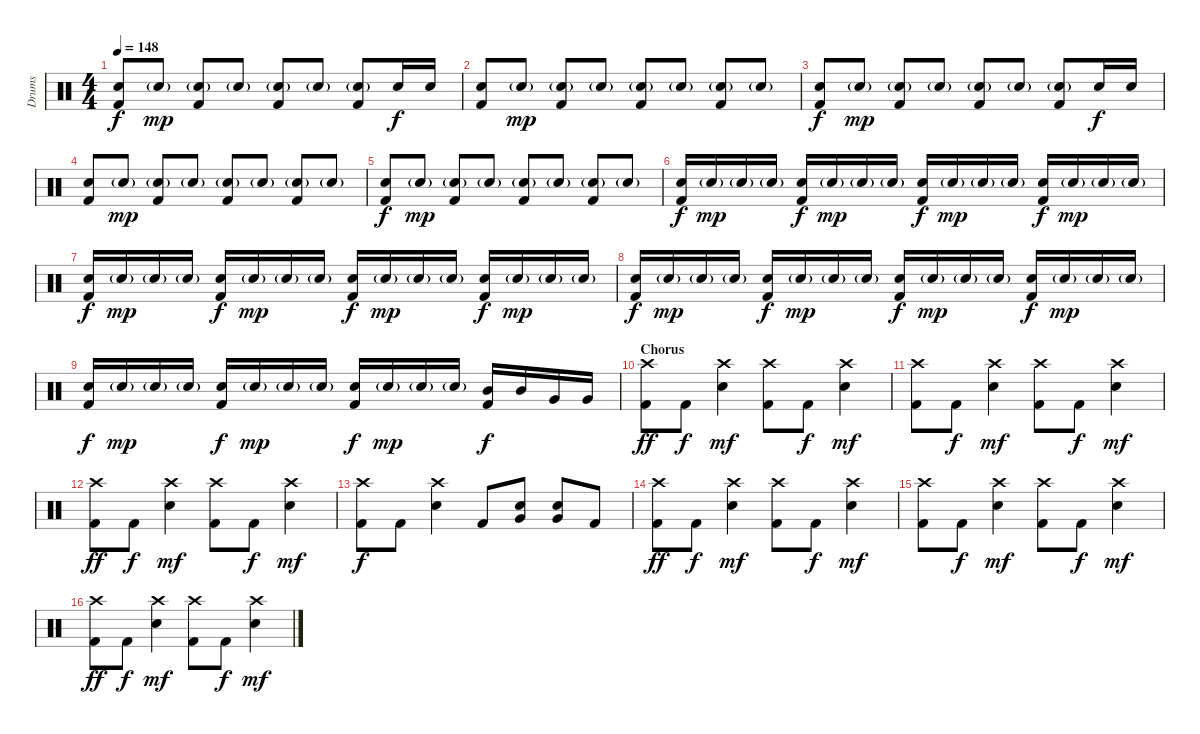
\track ("Drums" "Drums") {instrument percussion}
\staff {score}
\articulation defaults
\ts (4 4)
\tempo 148
\clef neutral
\ks c
("Electric Snare (hit)" "Kick (hit) 2").8{dy f} "Electric Snare (hit)"{g}.8{dy mp} ("Electric Snare (hit)"{g} "Kick (hit) 2").8 "Electric Snare (hit)"{g}.8 ("Electric Snare (hit)"{g} "Kick (hit) 2").8 "Electric Snare (hit)"{g}.8 ("Electric Snare (hit)"{g} "Kick (hit) 2").8 "Electric Snare (hit)".16{dy f} "Electric Snare (hit)".16 |
("Electric Snare (hit)" "Kick (hit) 2").8 "Electric Snare (hit)"{g}.8{dy mp} ("Electric Snare (hit)"{g} "Kick (hit) 2").8 "Electric Snare (hit)"{g}.8 ("Electric Snare (hit)"{g} "Kick (hit) 2").8 "Electric Snare (hit)"{g}.8 ("Electric Snare (hit)"{g} "Kick (hit) 2").8 "Electric Snare (hit)"{g}.8 |
("Electric Snare (hit)" "Kick (hit) 2").8{dy f} "Electric Snare (hit)"{g}.8{dy mp} ("Electric Snare (hit)"{g} "Kick (hit) 2").8 "Electric Snare (hit)"{g}.8 ("Electric Snare (hit)"{g} "Kick (hit) 2").8 "Electric Snare (hit)"{g}.8 ("Electric Snare (hit)"{g} "Kick (hit) 2").8 "Electric Snare (hit)".16{dy f} "Electric Snare (hit)".16 |
("Electric Snare (hit)" "Kick (hit) 2").8 "Electric Snare (hit)"{g}.8{dy mp} ("Electric Snare (hit)"{g} "Kick (hit) 2").8 "Electric Snare (hit)"{g}.8 ("Electric Snare (hit)"{g} "Kick (hit) 2").8 "Electric Snare (hit)"{g}.8 ("Electric Snare (hit)"{g} "Kick (hit) 2").8 "Electric Snare (hit)"{g}.8 |
("Electric Snare (hit)" "Kick (hit) 2").8{dy f} "Electric Snare (hit)"{g}.8{dy mp} ("Electric Snare (hit)"{g} "Kick (hit) 2").8 "Electric Snare (hit)"{g}.8 ("Electric Snare (hit)"{g} "Kick (hit) 2").8 "Electric Snare (hit)"{g}.8 ("Electric Snare (hit)"{g} "Kick (hit) 2").8 "Electric Snare (hit)"{g}.8 |
("Electric Snare (hit)" "Kick (hit) 2").16{dy f} "Electric Snare (hit)"{g}.16{dy mp} "Electric Snare (hit)"{g}.16 "Electric Snare (hit)"{g}.16 ("Electric Snare (hit)" "Kick (hit) 2").16{dy f} "Electric Snare (hit)"{g}.16{dy mp} "Electric Snare (hit)"{g}.16 "Electric Snare (hit)"{g}.16 ("Electric Snare (hit)" "Kick (hit) 2").16{dy f} "Electric Snare (hit)"{g}.16{dy mp} "Electric Snare (hit)"{g}.16 "Electric Snare (hit)"{g}.16 ("Electric Snare (hit)" "Kick (hit) 2").16{dy f} "Electric Snare (hit)"{g}.16{dy mp} "Electric Snare (hit)"{g}.16 "Electric Snare (hit)"{g}.16 |
("Electric Snare (hit)" "Kick (hit) 2").16{dy f} "Electric Snare (hit)"{g}.16{dy mp} "Electric Snare (hit)"{g}.16 "Electric Snare (hit)"{g}.16 ("Electric Snare (hit)" "Kick (hit) 2").16{dy f} "Electric Snare (hit)"{g}.16{dy mp} "Electric Snare (hit)"{g}.16 "Electric Snare (hit)"{g}.16 ("Electric Snare (hit)" "Kick (hit) 2").16{dy f} "Electric Snare (hit)"{g}.16{dy mp} "Electric Snare (hit)"{g}.16 "Electric Snare (hit)"{g}.16 ("Electric Snare (hit)" "Kick (hit) 2").16{dy f} "Electric Snare (hit)"{g}.16{dy mp} "Electric Snare (hit)"{g}.16 "Electric Snare (hit)"{g}.16 |
("Electric Snare (hit)" "Kick (hit) 2").16{dy f} "Electric Snare (hit)"{g}.16{dy mp} "Electric Snare (hit)"{g}.16 "Electric Snare (hit)"{g}.16 ("Electric Snare (hit)" "Kick (hit) 2").16{dy f} "Electric Snare (hit)"{g}.16{dy mp} "Electric Snare (hit)"{g}.16 "Electric Snare (hit)"{g}.16 ("Electric Snare (hit)" "Kick (hit) 2").16{dy f} "Electric Snare (hit)"{g}.16{dy mp} "Electric Snare (hit)"{g}.16 "Electric Snare (hit)"{g}.16 ("Electric Snare (hit)" "Kick (hit) 2").16{dy f} "Electric Snare (hit)"{g}.16{dy mp} "Electric Snare (hit)"{g}.16 "Electric Snare (hit)"{g}.16 |
("Electric Snare (hit)" "Kick (hit) 2").16{dy f} "Electric Snare (hit)"{g}.16{dy mp} "Electric Snare (hit)"{g}.16 "Electric Snare (hit)"{g}.16 ("Electric Snare (hit)" "Kick (hit) 2").16{dy f} "Electric Snare (hit)"{g}.16{dy mp} "Electric Snare (hit)"{g}.16 "Electric Snare (hit)"{g}.16 ("Electric Snare (hit)" "Kick (hit) 2").16{dy f} "Electric Snare (hit)"{g}.16{dy mp} "Electric Snare (hit)"{g}.16 "Electric Snare (hit)"{g}.16 ("Mid Tom (hit)" "Kick (hit) 2").16{dy f} "Mid Tom (hit)".16 "Very Low Tom (hit)".16 "Very Low Tom (hit)".16 |
\section ("" "Chorus")
("Crash high (hit)" "Kick (hit) 2").8{dy ff} "Kick (hit) 2".8{dy f} ("Crash high (hit)" "Electric Snare (hit)").4{dy mf} ("Crash high (hit)" "Kick (hit) 2").8 "Kick (hit) 2".8{dy f} ("Crash high (hit)" "Electric Snare (hit)").4{dy mf} |
("Crash high (hit)" "Kick (hit) 2").8 "Kick (hit) 2".8{dy f} ("Crash high (hit)" "Electric Snare (hit)").4{dy mf} ("Crash high (hit)" "Kick (hit) 2").8 "Kick (hit) 2".8{dy f} ("Crash high (hit)" "Electric Snare (hit)").4{dy mf} |
("Crash high (hit)" "Kick (hit) 2").8{dy ff} "Kick (hit) 2".8{dy f} ("Crash high (hit)" "Electric Snare (hit)").4{dy mf} ("Crash high (hit)" "Kick (hit) 2").8 "Kick (hit) 2".8{dy f} ("Crash high (hit)" "Electric Snare (hit)").4{dy mf} |
("Crash high (hit)" "Kick (hit) 2").8{dy f} "Kick (hit) 2".8 ("Crash high (hit)" "Electric Snare (hit)").4 "Kick (hit) 2".8 ("Very Low Tom (hit)" "Electric Snare (hit)").8 ("Very Low Tom (hit)" "Electric Snare (hit)").8 "Kick (hit) 2".8 |
("Crash high (hit)" "Kick (hit) 2").8{dy ff} "Kick (hit) 2".8{dy f} ("Crash high (hit)" "Electric Snare (hit)").4{dy mf} ("Crash high (hit)" "Kick (hit) 2").8 "Kick (hit) 2".8{dy f} ("Crash high (hit)" "Electric Snare (hit)").4{dy mf} |
("Crash high (hit)" "Kick (hit) 2").8 "Kick (hit) 2".8{dy f} ("Crash high (hit)" "Electric Snare (hit)").4{dy mf} ("Crash high (hit)" "Kick (hit) 2").8 "Kick (hit) 2".8{dy f} ("Crash high (hit)" "Electric Snare (hit)").4{dy mf} |
("Crash high (hit)" "Kick (hit) 2").8{dy ff} "Kick (hit) 2".8{dy f} ("Crash high (hit)" "Electric Snare (hit)").4{dy mf} ("Crash high (hit)" "Kick (hit) 2").8 "Kick (hit) 2".8{dy f} ("Crash high (hit)" "Electric Snare (hit)").4{dy mf}
